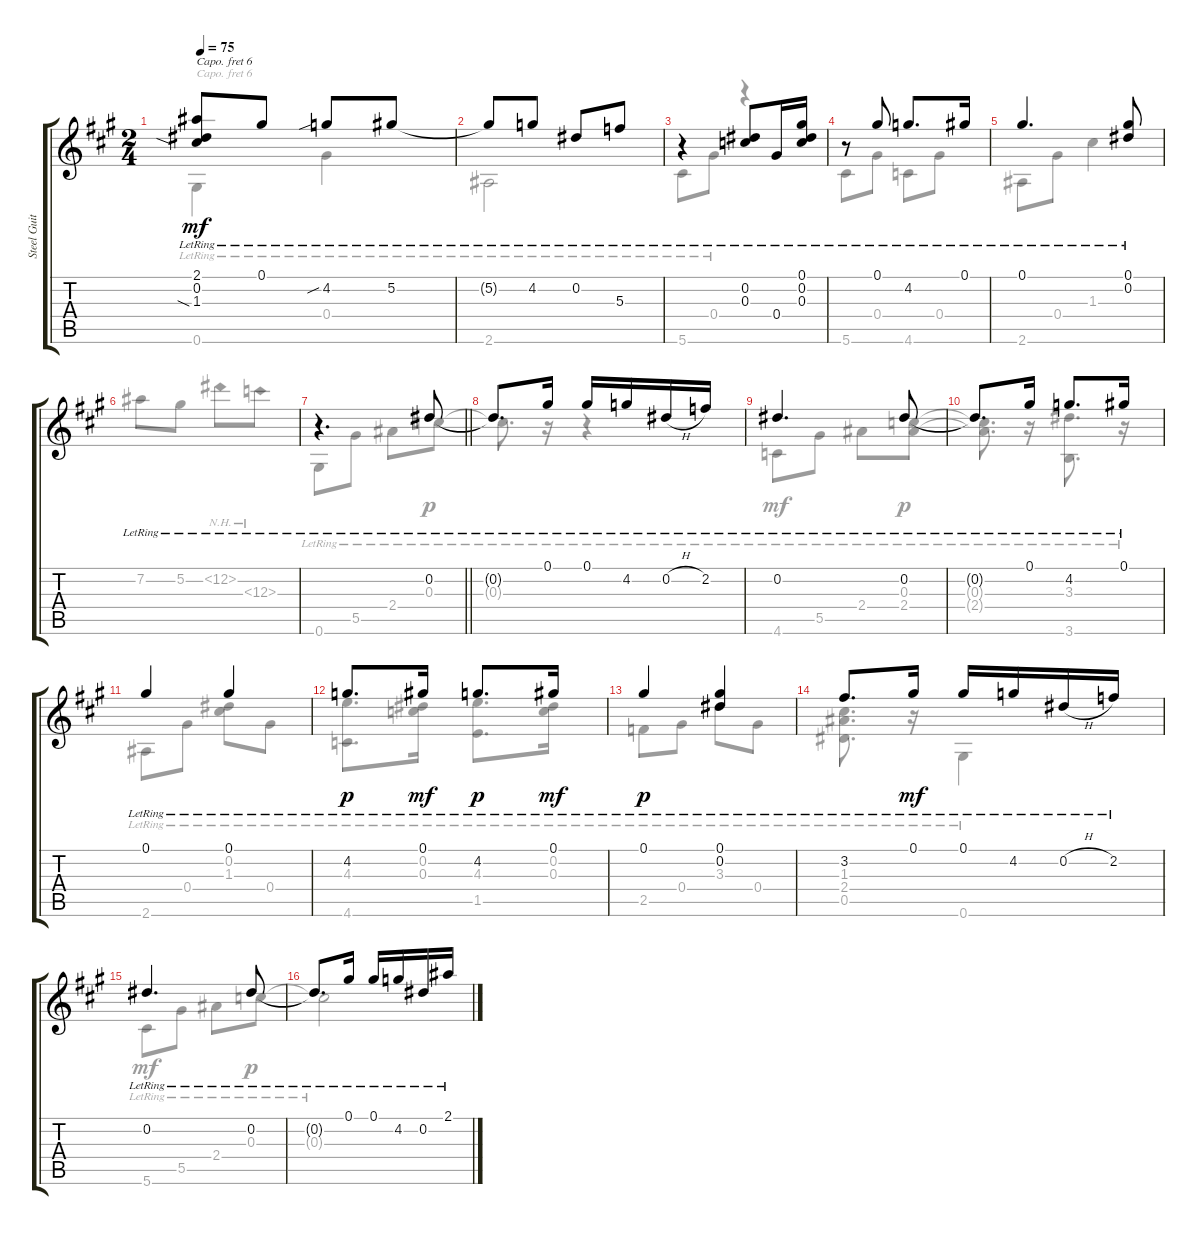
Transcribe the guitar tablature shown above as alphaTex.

\track ("Steel Guitar" "Steel Guit") {instrument acousticguitarsteel}
\staff {score tabs}
\capo 6
\tuning (D4 A3 Gb3 D3 A2 D2) {hide}
\voice
\ts (2 4)
\tempo 75
\clef g2
\ks a
(2.1{lr} 0.2{lr} 1.3{sia lr}).8{dy mf} 0.1{lr}.8 4.2{sib lr}.8 5.2{lr}.8 |
5.2{lr t}.8 4.2{lr}.8 0.2{lr}.8 5.3{lr}.8 |
r.4 (0.2{lr} 0.3{lr}).8 0.4{lr}.16 (0.1{lr} 0.2{lr} 0.3{lr}).16 |
r.8 0.1{lr}.8 4.2{lr}.8{d} 0.1{lr}.16 |
0.1{lr}.4{d} (0.1{lr} 0.2{lr}).8 |
|
\barLineRight lightlight
r.4{d} 0.2{lr}.8 |
0.2{lr t}.8{d} 0.1{lr}.16 0.1{lr}.16 4.2{lr}.16 0.2{h lr}.16 2.2{lr}.16 |
0.2{lr}.4{d} 0.2{lr}.8 |
0.2{lr t}.8{d} 0.1{lr}.16 4.2{lr}.8{d} 0.1{lr}.16 |
0.1{lr}.4 0.1{lr}.4 |
4.2{lr}.8{d dy p} 0.1{lr}.16{dy mf} 4.2{lr}.8{d dy p} 0.1{lr}.16{dy mf} |
0.1{lr}.4{dy p} (0.1{lr} 0.2{lr}).4 |
3.2{lr}.8{d} 0.1{lr}.16{dy mf} 0.1{lr}.16 4.2{lr}.16 0.2{h lr}.16 2.2{lr}.16 |
0.2{lr}.4{d} 0.2{lr}.8 |
0.2{lr t}.8{d} 0.1{lr}.16 0.1{lr}.16 4.2{lr}.16 0.2{lr}.16 2.1{lr}.16
\voice
\clef g2
\ottava regular
\simile none
\ks a
0.6{lr}.4{dy mf} 0.4{lr}.4 |
2.6{lr}.2 |
5.6{lr}.8 0.4{lr}.8 r.4 |
5.6.8 0.4.8 4.6.8 0.4.8 |
2.6.8 0.4.8 1.3.4 |
7.2.8 5.2.8 12.2{nh}.8 12.3{nh}.8 |
\barLineRight lightlight
0.6{lr}.8 5.5{lr}.8 2.4{lr}.8 0.3{lr}.8{dy p} |
0.3{lr t}.8{d} r.16 r.4 |
4.6{lr}.8{dy mf} 5.5{lr}.8 2.4{lr}.8 (0.3{lr} 2.4{lr}).8{dy p} |
(0.3{lr t} 2.4{lr t}).8{d} r.16 (3.3{lr} 3.6{lr}).8{d} r.16 |
2.6{lr}.8 0.4{lr}.8 (0.2{lr} 1.3{lr}).8 0.4{lr}.8 |
(4.3{lr} 4.6{lr}).8{d} (0.2{lr} 0.3{lr}).16 (4.3{lr} 1.5{lr}).8{d} (0.2{lr} 0.3{lr}).16 |
2.5{lr}.8 0.4{lr}.8 3.3{lr}.8 0.4{lr}.8 |
(1.3{lr} 2.4{lr} 0.5{lr}).8{d} r.16 0.6{lr}.4 |
5.6{lr}.8{dy mf} 5.5{lr}.8 2.4{lr}.8 0.3{lr}.8{dy p} |
0.3{lr t}.2
